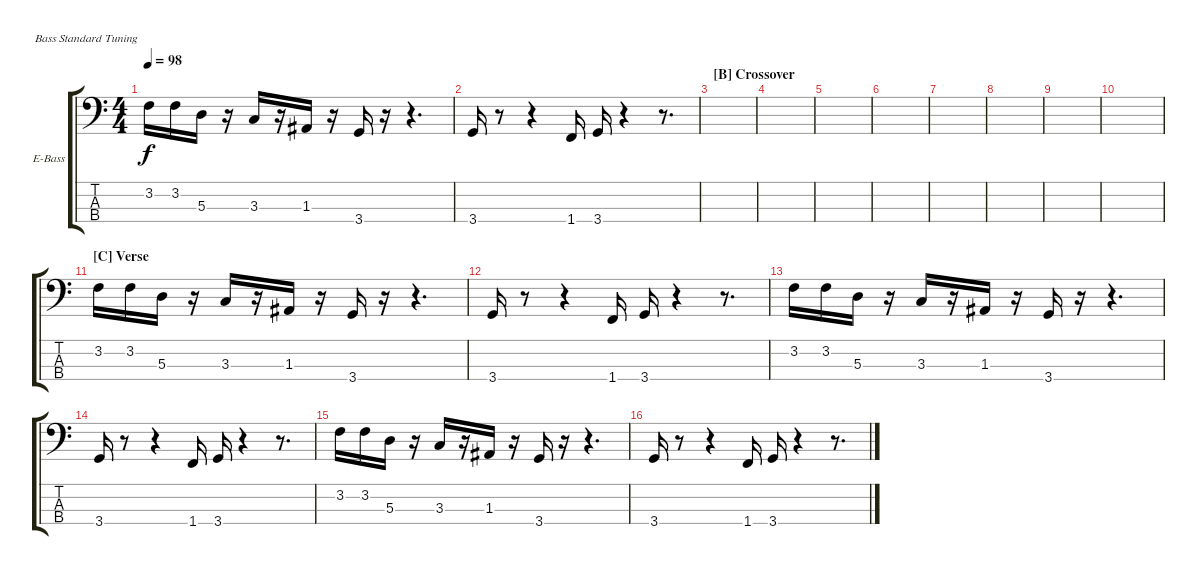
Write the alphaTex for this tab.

\defaultSystemsLayout 4
\bracketExtendMode groupsimilarinstruments
\firstSystemTrackNameOrientation horizontal
\otherSystemsTrackNameOrientation horizontal
\track ("Electric Bass" "E-Bass") {instrument electricbassfinger}
\staff {score tabs}
\tuning (G2 D2 A1 E1)
\ts (4 4)
\tempo 98
\clef f4
\ks c
3.2.16{dy f} 3.2.16 5.3.16 r.16 3.3.16 r.16 1.3.16 r.16 3.4.16 r.16 r.4{d} |
3.4.16 r.8 r.4 1.4.16 3.4.16 r.4 r.8{d} |
\section ("B" "Crossover")
|
|
|
|
|
|
|
|
\section ("C" "Verse")
3.2.16 3.2.16 5.3.16 r.16 3.3.16 r.16 1.3.16 r.16 3.4.16 r.16 r.4{d} |
3.4.16 r.8 r.4 1.4.16 3.4.16 r.4 r.8{d} |
3.2.16 3.2.16 5.3.16 r.16 3.3.16 r.16 1.3.16 r.16 3.4.16 r.16 r.4{d} |
3.4.16 r.8 r.4 1.4.16 3.4.16 r.4 r.8{d} |
3.2.16 3.2.16 5.3.16 r.16 3.3.16 r.16 1.3.16 r.16 3.4.16 r.16 r.4{d} |
3.4.16 r.8 r.4 1.4.16 3.4.16 r.4 r.8{d}
